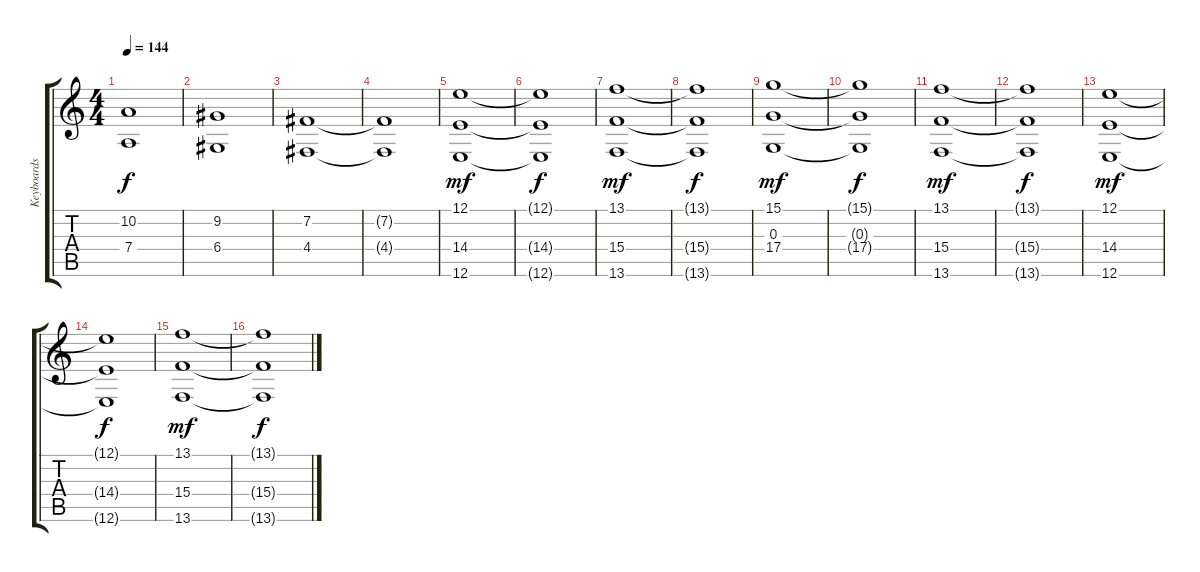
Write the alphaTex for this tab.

\track ("Keyboards" "Keyboards") {instrument choiraahs}
\staff {score tabs}
\tuning (E4 B3 G3 D3 A2 E2) {hide}
\ts (4 4)
\tempo 144
\clef g2
\ks c
(10.2 7.4).1{dy f} |
(9.2 6.4).1 |
(7.2 4.4).1 |
(7.2{t} 4.4{t}).1 |
(12.1 14.4 12.6).1{dy mf} |
(12.1{t} 14.4{t} 12.6{t}).1{dy f} |
(13.1 15.4 13.6).1{dy mf} |
(13.1{t} 15.4{t} 13.6{t}).1{dy f} |
(15.1 0.3 17.4).1{dy mf} |
(15.1{t} 0.3{t} 17.4{t}).1{dy f} |
(13.1 15.4 13.6).1{dy mf} |
(13.1{t} 15.4{t} 13.6{t}).1{dy f} |
(12.1 14.4 12.6).1{dy mf} |
(12.1{t} 14.4{t} 12.6{t}).1{dy f} |
(13.1 15.4 13.6).1{dy mf} |
(13.1{t} 15.4{t} 13.6{t}).1{dy f}
